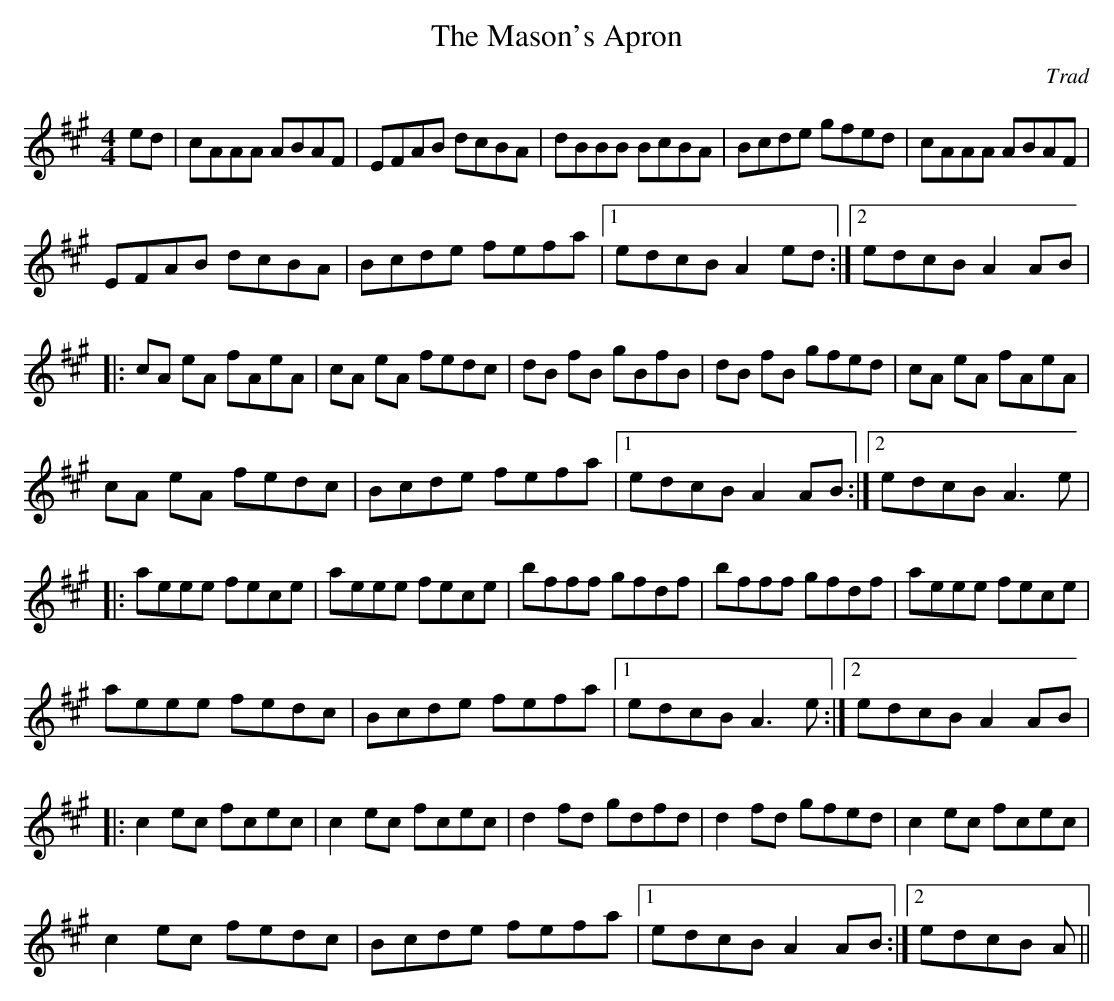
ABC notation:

X:1
T:The Mason's Apron
C:Trad
M:4/4
K:A
L:1/8
ed | cAAA ABAF | EFAB dcBA | dBBB BcBA | Bcde gfed | cAAA ABAF |
EFAB dcBA | Bcde fefa |1 edcB  A2 ed :|2 edcB A2 AB |
|: cA eA fAeA | cA eA fedc | dB fB gBfB | dB fB gfed | cA eA fAeA |
cA eA fedc | Bcde fefa |1 edcB A2 AB :|2 edcB A3 e |
|: aeee fece | aeee fece | bfff gfdf | bfff gfdf | aeee fece |
aeee fedc | Bcde fefa |1 edcB A3 e :|2 edcB A2 AB |
|: c2 ec fcec | c2 ec fcec | d2 fd gdfd | d2 fd gfed | c2 ec fcec |
c2 ec fedc | Bcde fefa |1 edcB A2 AB :|2 edcB A ||
